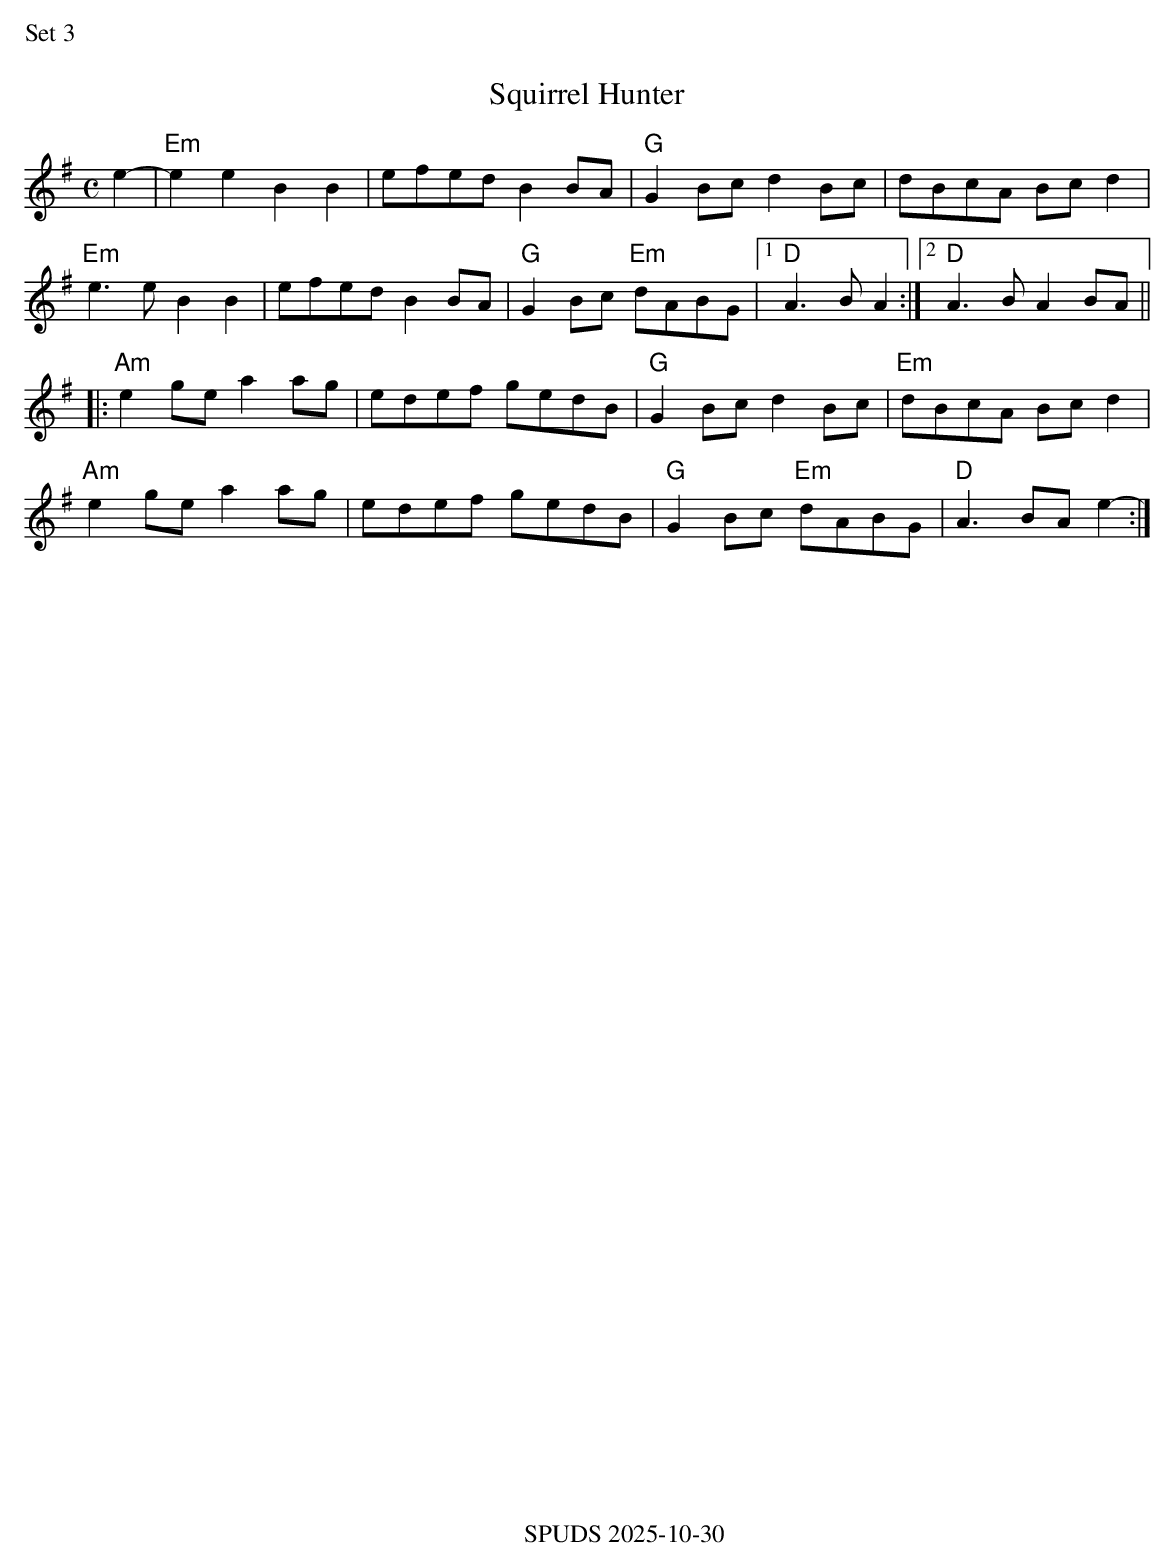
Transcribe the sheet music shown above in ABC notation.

X:1
%%text Set 3
T:Squirrel Hunter
M:C
K:Em
e2-|"Em"e2 e2 B2B2|efed B2 BA| "G" G2 Bc d2 Bc | dBcA Bc d2|
"Em"e3eB2B2 | efed B2 BA| "G"G2 Bc "Em"dABG |1"D"A3B A2:|2"D"A3BA2BA||
|:"Am"e2 ge a2ag | edef gedB | "G" G2Bc d2Bc | "Em"dBcA Bcd2|
"Am"e2 ge a2ag | edef gedB | "G" G2Bc "Em" dABG | "D"A3 BA e2- :|
